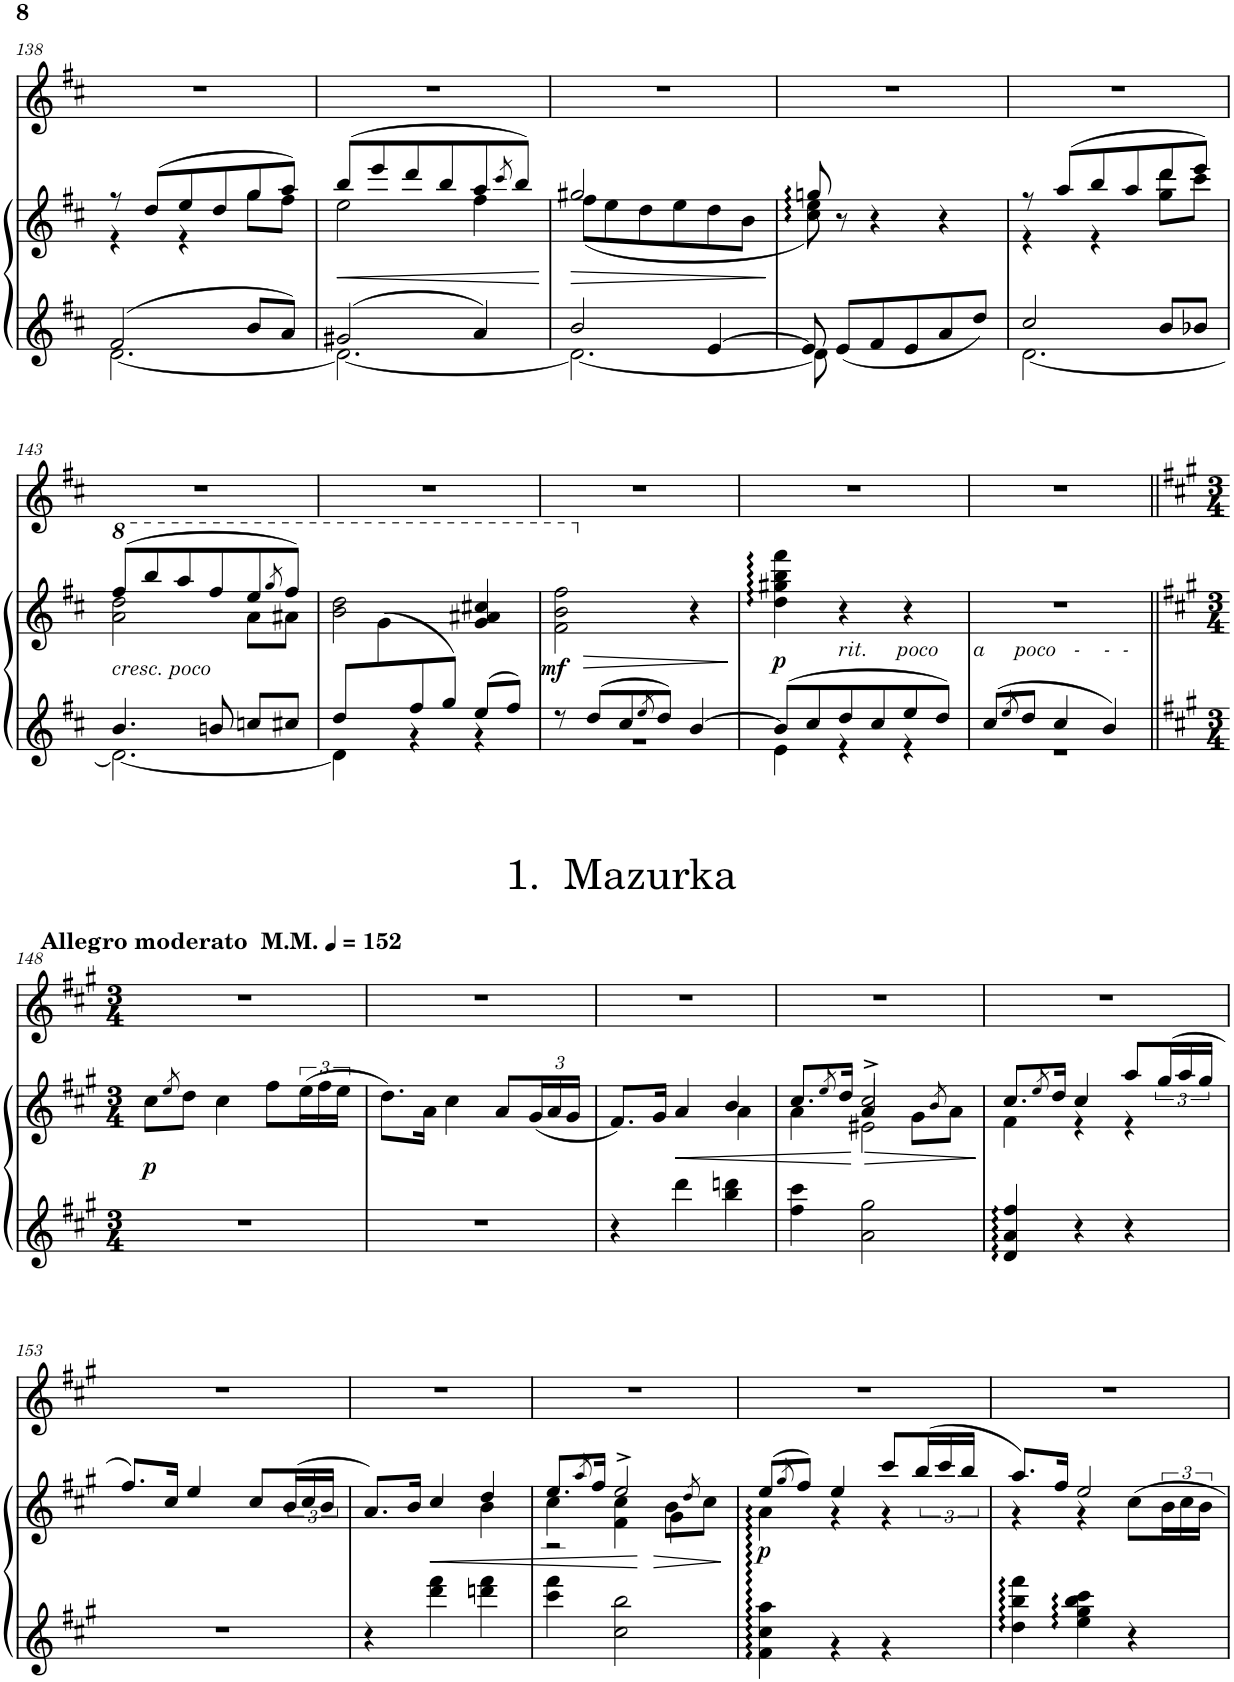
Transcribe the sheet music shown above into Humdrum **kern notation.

**kern	**kern	**kern	**dynam
*part1	*part1	*part1	*part1
*staff3	*staff2	*staff1	*staff1/2/3
*I"Piano	*	*	*
*I'Pno.	*	*	*
!!LO:PB:g=z
*clefF4	*clefG2	*clefG2	*
*k[f#c#]	*k[f#c#]	*k[f#c#]	*
*M3/4	*M3/4	*M3/4	*
=138	=138	=138	=138
*^	*^	*	*
[2.d\	2f#/	8r	4r	2.r	.
.	.	8dd/L	.	.	.
.	.	8ee/	4r	.	.
.	.	8dd/	.	.	.
.	8b/L	8gg/	8gg\L	.	.
.	8a/J	8aa/J	8ff#\J	.	.
=139	=139	=139	=139	=139	=139
2.d\_	2g#X/	8bb/L	2ee\	2.r	.
.	.	8eee/	.	.	.
.	.	8ddd/	.	.	.
.	.	8bb/	.	.	.
.	4a/	8aa/	4ff#\	.	.
.	.	8qccc#/	.	.	.
.	.	8bb/J	.	.	.
=140	=140	=140	=140	=140	=140
2.d\_	2b/	8ff#\L	2gg#X/	2.r	.
.	.	8ee\	.	.	.
.	.	8dd\	.	.	.
.	.	8ee\	.	.	.
.	[4e/	8dd\	4ryy	.	.
.	.	8b\J	.	.	.
=141	=141	=141	=141	=141	=141
8d\]	8e/]	8cc#\ 8ee\	8ggn/	2.r	.
2ryy	8e/L	8r	2ryy	.	.
.	8f#/	4r	.	.	.
.	8e/	.	.	.	.
.	8a/	4r	.	.	.
8ryy	8dd/J	.	8ryy	.	.
=142	=142	=142	=142	=142	=142
[2.d\	2cc#/	8r	4r	2.r	.
.	.	8aa/L	.	.	.
.	.	8bb/	4r	.	.
.	.	8aa/	.	.	.
.	8b/L	8ddd/	8gg\ 8ddd\L	.	.
.	8b-X/J	8eee/J	8ccc#\J	.	.
!!LO:LB:g=z
=143	=143	=143	=143	=143	=143
*	*	*8va	*	*	*
!	!	!LO:TX:b:i:t=cresc. poco	!	!	!
2.d\_	4.b/	8fff#/L	2aa\ 2ddd\	2.r	.
.	.	8bbb/	.	.	.
.	.	8aaa/	.	.	.
.	8bn/	8fff#/	.	.	.
.	8ccn/L	8eee/	8aa\L	.	.
.	.	8qggg/	.	.	.
.	8cc#X/J	8fff#/J	8aa#X\J	.	.
=144	=144	=144	=144	=144	=144
4d\]	8dd/L	2bb\ 2ddd\	8ryy	2.r	.
.	8ryy	.	8g\	.	.
4r	8ff#/	.	2ryy	.	.
.	8gg/J	.	.	.	.
4r	8ee/L	4gg/ 4aa#X/ 4ccc#X/	.	.	.
.	8ff#/J	.	.	.	.
*	*	*v	*v	*	*
=145	=145	=145	=145	=145
!	!	!	!	!LO:DY:b=2
2.r	8r	2ff#\ 2bb\ 2fff#\	2.r	mf
.	8dd/L	.	.	.
.	8cc#/	.	.	.
.	8qee/	.	.	.
.	8dd/J	.	.	.
*	*	*X8va	*	*
.	[4b/	4r	.	.
=146	=146	=146	=146	=146
!	!	!	!	!LO:DY:b=2
4e\	8b/L]	4dd\ 4gg#X\ 4bb\ 4fff#\	2.r	p
.	8cc#/	.	.	.
!	!	!LO:TX:b:i:t=rit.     poco      a     poco   -    -  -	!	!
4r	8dd/	4r	.	.
.	8cc#/	.	.	.
4r	8ee/	4r	.	.
.	8dd/J	.	.	.
=147	=147	=147	=147	=147
2.r	8cc#/L	2.r	2.r	.
.	8qee/	.	.	.
.	8dd/J	.	.	.
.	4cc#/	.	.	.
.	4b/	.	.	.
*v	*v	*	*	*
!!LO:LB:g=z
=148||	=148||	=148||	=148||
*k[f#c#g#]	*k[f#c#g#]	*k[f#c#g#]	*
*M3/4	*M3/4	*M3/4	*
*	*	*MM152	*
*^	*	*	*
!	!	!	!LO:TX:a:B:t=Allegro moderato  M.M.	!
!	!	!	!	!LO:DY:b=2
*v	*v	*	*	*
2.r	8cc#\L	2.r	p
.	8qee/	.	.
.	8dd\J	.	.
.	4cc#\	.	.
.	8ff#\L	.	.
.	24ee\L	.	.
.	24ff#\	.	.
.	24ee\JJ	.	.
=149	=149	=149	=149
2.r	8.dd\L	2.r	.
.	16a\Jk	.	.
.	4cc#\	.	.
.	8a/L	.	.
*	*Xbrackettup	*	*
.	24g#/L	.	.
.	24a/	.	.
.	24g#/JJ	.	.
=150	=150	=150	=150
*	*^	*	*
4r	8.f#/L	2ryy	2.r	.
.	16g#/Jk	.	.	.
4ddd\	4a/	.	.	.
4bb\ 4dddn\	4b/	4a\	.	.
=151	=151	=151	=151	=151
*	*	*^	*	*
4ff#\ 4ccc#\	8.cc#/L	4a\	4ryy	2.r	.
.	8qee/	.	.	.	.
.	16dd/Jk	.	.	.	.
2a\ 2gg#\	4a/	2e#X\	2cc#^/	.	.
.	8g#\L	.	.	.	.
.	8qb/	.	.	.	.
.	8a\J	.	.	.	.
*	*	*v	*v	*	*
=152	=152	=152	=152	=152
4d/ 4a/ 4ff#/	8.cc#/L	4f#\	2.r	.
.	8qee/	.	.	.
.	16dd/Jk	.	.	.
4r	4cc#/	4r	.	.
4r	8aa/L	4r	.	.
*	*brackettup	*	*	*
.	24gg#/L	.	.	.
.	24aa/	.	.	.
.	24gg#/JJ	.	.	.
*	*v	*v	*	*
!!LO:LB:g=z
=153	=153	=153	=153
2.r	8.ff#/L	2.r	.
.	16cc#/Jk	.	.
.	4ee/	.	.
.	8cc#/L	.	.
.	24b/L	.	.
.	24cc#/	.	.
.	24b/JJ	.	.
=154	=154	=154	=154
*	*^	*	*
4r	8.a/L	2ryy	2.r	.
.	16b/Jk	.	.	.
4ddd\ 4fff#\	4cc#/	.	.	.
4dddn\ 4fff#\	4dd/	4b\	.	.
=155	=155	=155	=155	=155
*	*	*^	*	*
4ccc#\ 4fff#\	8.ee/L	4cc#\	2r	2.r	.
.	8qaa/	.	.	.	.
.	16ff#/Jk	.	.	.	.
2cc#\ 2bb\	2ee^/	4f#\ 4cc#\	.	.	.
.	.	4g#\	8b\L	.	.
.	.	.	8qdd/	.	.
.	.	.	8cc#\J	.	.
=156	=156	=156	=156	=156	=156
*^	*	*	*	*	*
!	!	!	!	!	!	!LO:DY:b=2
*	*	*	*v	*v	*	*
4f#\ 4cc#\ 4aa\	2.ryy	8ee/L	4a\	2.r	p
.	.	8qgg#/	.	.	.
.	.	8ff#/J	.	.	.
4r	.	4ee/	4r	.	.
4r	.	8ccc#/L	4r	.	.
.	.	24bb/L	.	.	.
.	.	24ccc#/	.	.	.
.	.	24bb/JJ	.	.	.
*v	*v	*	*	*	*
=157	=157	=157	=157	=157
4dd\ 4bb\ 4fff#\	8.aa/L	4r	2.r	.
.	16ff#/Jk	.	.	.
4ee\ 4gg#\ 4bb\ 4ccc#\	2ee/	4r	.	.
4r	.	8cc#\L	.	.
.	.	24b\L	.	.
.	.	24cc#\	.	.
.	.	24b\JJ	.	.
*	*v	*v	*	*
=	=	=	=
*-	*-	*-	*-
